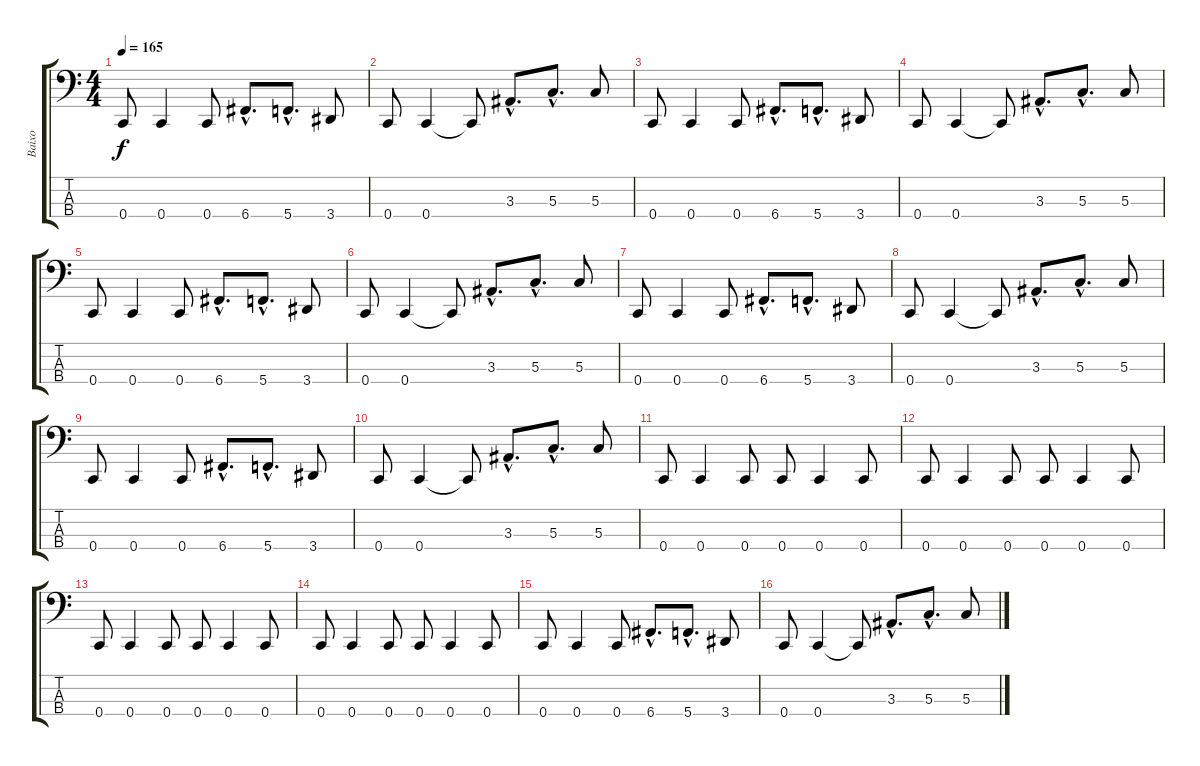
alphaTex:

\track ("Baixo" "Baixo") {instrument electricbassfinger}
\staff {score tabs}
\tuning (F2 C2 G1 C1) {hide}
\ts (4 4)
\tempo 165
\clef f4
\ks c
0.4.8{dy f} 0.4.4 0.4.8 6.4{hac}.8{d} 5.4{hac}.8{d} 3.4.8 |
0.4.8 0.4.4 0.4{t}.8 3.3{hac}.8{d} 5.3{hac}.8{d} 5.3.8 |
0.4.8 0.4.4 0.4.8 6.4{hac}.8{d} 5.4{hac}.8{d} 3.4.8 |
0.4.8 0.4.4 0.4{t}.8 3.3{hac}.8{d} 5.3{hac}.8{d} 5.3.8 |
0.4.8 0.4.4 0.4.8 6.4{hac}.8{d} 5.4{hac}.8{d} 3.4.8 |
0.4.8 0.4.4 0.4{t}.8 3.3{hac}.8{d} 5.3{hac}.8{d} 5.3.8 |
0.4.8 0.4.4 0.4.8 6.4{hac}.8{d} 5.4{hac}.8{d} 3.4.8 |
0.4.8 0.4.4 0.4{t}.8 3.3{hac}.8{d} 5.3{hac}.8{d} 5.3.8 |
0.4.8 0.4.4 0.4.8 6.4{hac}.8{d} 5.4{hac}.8{d} 3.4.8 |
0.4.8 0.4.4 0.4{t}.8 3.3{hac}.8{d} 5.3{hac}.8{d} 5.3.8 |
0.4.8 0.4.4 0.4.8 0.4.8 0.4.4 0.4.8 |
0.4.8 0.4.4 0.4.8 0.4.8 0.4.4 0.4.8 |
0.4.8 0.4.4 0.4.8 0.4.8 0.4.4 0.4.8 |
0.4.8 0.4.4 0.4.8 0.4.8 0.4.4 0.4.8 |
0.4.8 0.4.4 0.4.8 6.4{hac}.8{d} 5.4{hac}.8{d} 3.4.8 |
0.4.8 0.4.4 0.4{t}.8 3.3{hac}.8{d} 5.3{hac}.8{d} 5.3.8
